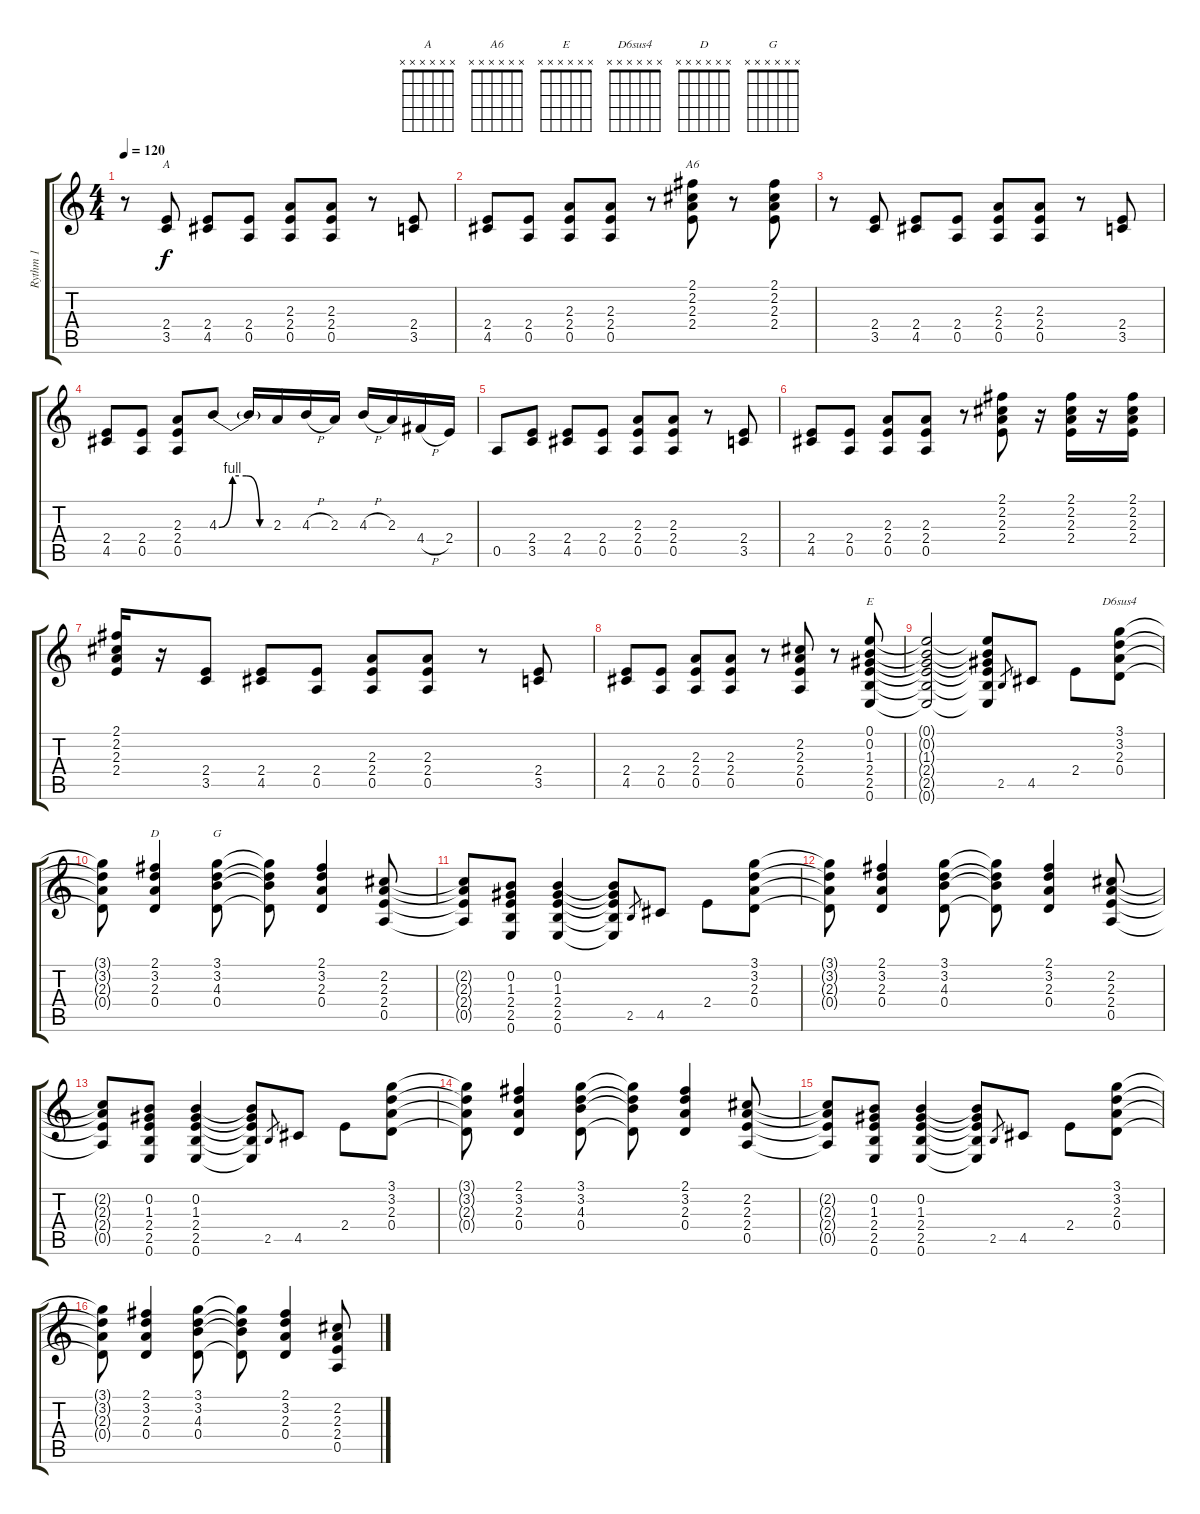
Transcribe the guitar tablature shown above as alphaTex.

\track ("Rythm 1" "Rythm 1") {instrument distortionguitar}
\staff {score tabs}
\tuning (E4 B3 G3 D3 A2 E2) {hide}
\chord ("A" x x x x x x)
\chord ("A6" x x x x x x)
\chord ("E" x x x x x x)
\chord ("D6sus4" x x x x x x)
\chord ("D" x x x x x x)
\chord ("G" x x x x x x)
\ts (4 4)
\tempo 120
\clef g2
\ks c
r.8{dy f} (2.4 3.5).8{ch "A"} (2.4 4.5).8 (2.4 0.5).8 (2.3 2.4 0.5).8 (2.3 2.4 0.5).8 r.8 (2.4 3.5).8 |
(2.4 4.5).8 (2.4 0.5).8 (2.3 2.4 0.5).8 (2.3 2.4 0.5).8 r.8 (2.1 2.2 2.3 2.4).8{ch "A6"} r.8 (2.1 2.2 2.3 2.4).8 |
r.8 (2.4 3.5).8 (2.4 4.5).8 (2.4 0.5).8 (2.3 2.4 0.5).8 (2.3 2.4 0.5).8 r.8 (2.4 3.5).8 |
(2.4 4.5).8 (2.4 0.5).8 (2.3 2.4 0.5).8 4.3{be (custom 0 0 15 4 30 4 45 0 60 0)}.8 4.3{t}.16 2.3.16 4.3{h}.16 2.3.16 4.3{h}.16 2.3.16 4.4{h}.16 2.4.16 |
0.5.8 (2.4 3.5).8 (2.4 4.5).8 (2.4 0.5).8 (2.3 2.4 0.5).8 (2.3 2.4 0.5).8 r.8 (2.4 3.5).8 |
(2.4 4.5).8 (2.4 0.5).8 (2.3 2.4 0.5).8 (2.3 2.4 0.5).8 r.8 (2.1 2.2 2.3 2.4).8 r.16 (2.1 2.2 2.3 2.4).16 r.16 (2.1 2.2 2.3 2.4).16 |
(2.1 2.2 2.3 2.4).16 r.16 (2.4 3.5).8 (2.4 4.5).8 (2.4 0.5).8 (2.3 2.4 0.5).8 (2.3 2.4 0.5).8 r.8 (2.4 3.5).8 |
(2.4 4.5).8 (2.4 0.5).8 (2.3 2.4 0.5).8 (2.3 2.4 0.5).8 r.8 (2.2 2.3 2.4 0.5).8 r.8 (0.1 0.2 1.3 2.4 2.5 0.6).8{ch "E"} |
(0.1{t} 0.2{t} 1.3{t} 2.4{t} 2.5{t} 0.6{t}).2 (0.1{t} 0.2{t} 1.3{t} 2.4{t} 2.5{t} 0.6{t}).8 2.5.8{gr} 4.5.8 2.4.8 (3.1 3.2 2.3 0.4).8{ch "D6sus4"} |
(3.1{t} 3.2{t} 2.3{t} 0.4{t}).8 (2.1 3.2 2.3 0.4).4{ch "D"} (3.1 3.2 4.3 0.4).8{ch "G"} (3.1{t} 3.2{t} 4.3{t} 0.4{t}).8 (2.1 3.2 2.3 0.4).4 (2.2 2.3 2.4 0.5).8 |
(2.2{t} 2.3{t} 2.4{t} 0.5{t}).8 (0.2 1.3 2.4 2.5 0.6).8 (0.2 1.3 2.4 2.5 0.6).4 (0.2{t} 1.3{t} 2.4{t} 2.5{t} 0.6{t}).8 2.5.8{gr} 4.5.8 2.4.8 (3.1 3.2 2.3 0.4).8 |
(3.1{t} 3.2{t} 2.3{t} 0.4{t}).8 (2.1 3.2 2.3 0.4).4 (3.1 3.2 4.3 0.4).8 (3.1{t} 3.2{t} 4.3{t} 0.4{t}).8 (2.1 3.2 2.3 0.4).4 (2.2 2.3 2.4 0.5).8 |
(2.2{t} 2.3{t} 2.4{t} 0.5{t}).8 (0.2 1.3 2.4 2.5 0.6).8 (0.2 1.3 2.4 2.5 0.6).4 (0.2{t} 1.3{t} 2.4{t} 2.5{t} 0.6{t}).8 2.5.8{gr} 4.5.8 2.4.8 (3.1 3.2 2.3 0.4).8 |
(3.1{t} 3.2{t} 2.3{t} 0.4{t}).8 (2.1 3.2 2.3 0.4).4 (3.1 3.2 4.3 0.4).8 (3.1{t} 3.2{t} 4.3{t} 0.4{t}).8 (2.1 3.2 2.3 0.4).4 (2.2 2.3 2.4 0.5).8 |
(2.2{t} 2.3{t} 2.4{t} 0.5{t}).8 (0.2 1.3 2.4 2.5 0.6).8 (0.2 1.3 2.4 2.5 0.6).4 (0.2{t} 1.3{t} 2.4{t} 2.5{t} 0.6{t}).8 2.5.8{gr} 4.5.8 2.4.8 (3.1 3.2 2.3 0.4).8 |
(3.1{t} 3.2{t} 2.3{t} 0.4{t}).8 (2.1 3.2 2.3 0.4).4 (3.1 3.2 4.3 0.4).8 (3.1{t} 3.2{t} 4.3{t} 0.4{t}).8 (2.1 3.2 2.3 0.4).4 (2.2 2.3 2.4 0.5).8
